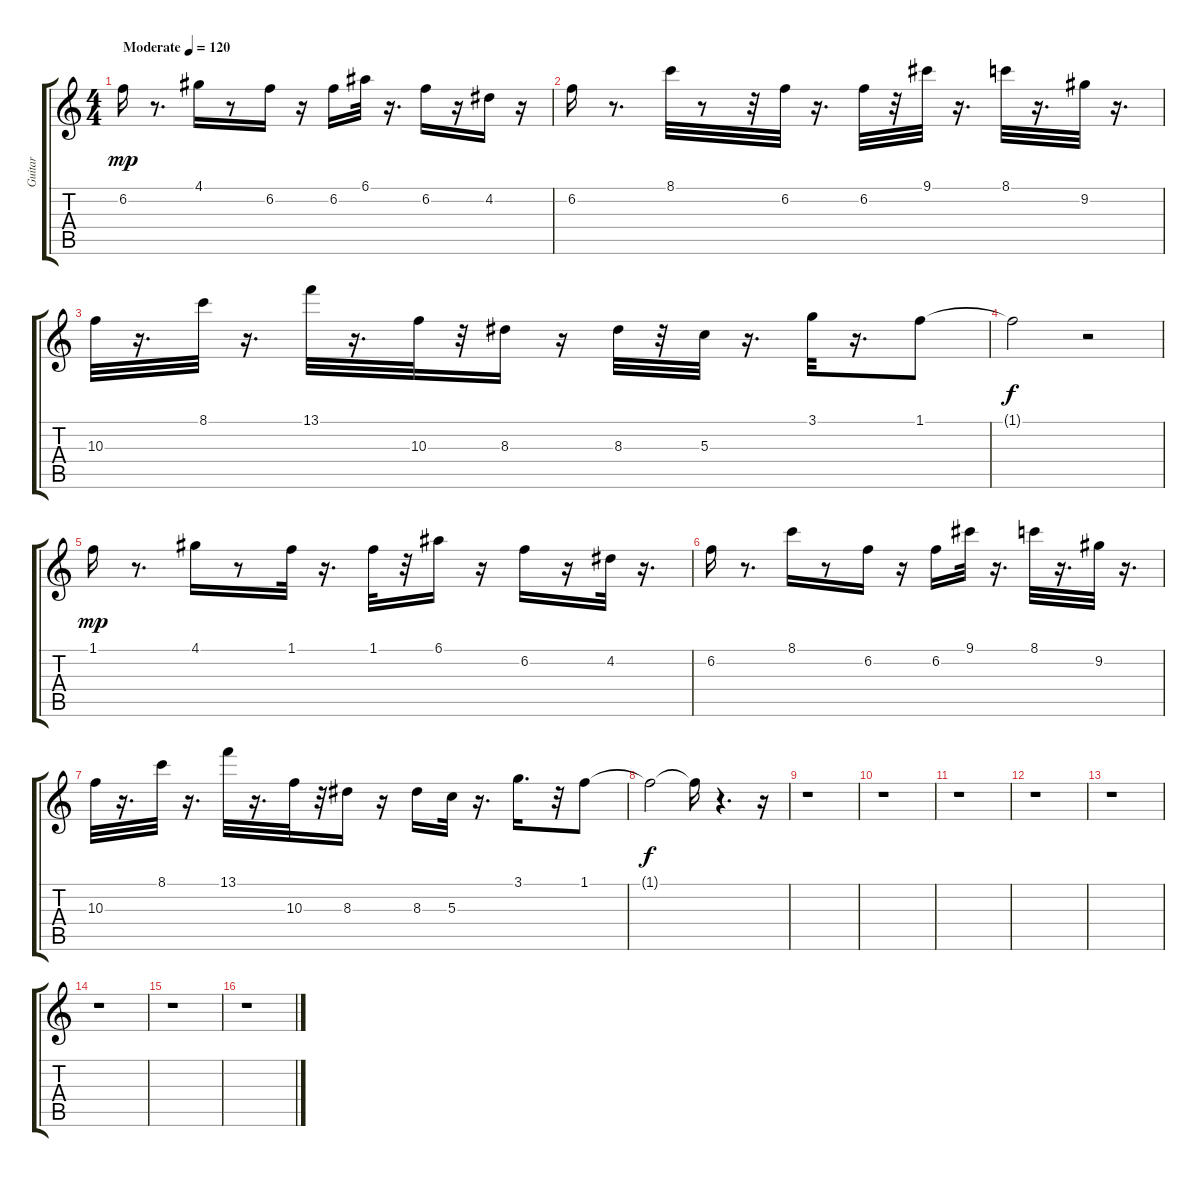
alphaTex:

\track ("Guitar" "Guitar") {instrument acousticguitarsteel}
\staff {score tabs}
\tuning (E4 B3 G3 D3 A2 E2) {hide}
\ts (4 4)
\tempo (120 "Moderate")
\clef g2
\ks c
6.2.16{dy mp instrument acousticguitarsteel} r.8{d} 4.1.16 r.8 6.2.16 r.16 6.2.16 6.1.32 r.16{d} 6.2.16 r.16 4.2.16 r.16 |
6.2.16 r.8{d} 8.1.32 r.8 r.32 6.2.32 r.16{d} 6.2.32 r.32 9.1.32 r.16{d} 8.1.32 r.16{d} 9.2.32 r.16{d} |
10.3.32 r.16{d} 8.1.32 r.16{d} 13.1.32 r.16{d} 10.3.32 r.32 8.3.16 r.16 8.3.32 r.32 5.3.32 r.16{d} 3.1.32 r.16{d} 1.1.8 |
1.1{t}.2{dy f} r.2 |
1.1.16{dy mp} r.8{d} 4.1.16 r.8 1.1.32 r.16{d} 1.1.32 r.32 6.1.16 r.16 6.2.16 r.16 4.2.32 r.16{d} |
6.2.16 r.8{d} 8.1.16 r.8 6.2.16 r.16 6.2.16 9.1.32 r.16{d} 8.1.32 r.16{d} 9.2.32 r.16{d} |
10.3.32 r.16{d} 8.1.32 r.16{d} 13.1.32 r.16{d} 10.3.32 r.32 8.3.16 r.16 8.3.16 5.3.32 r.16{d} 3.1.16{d} r.32 1.1.8 |
1.1{t}.2{dy f} 1.1{t}.16 r.4{d} r.16 |
r.1 |
r.1 |
r.1 |
r.1 |
r.1 |
r.1 |
r.1 |
r.1
